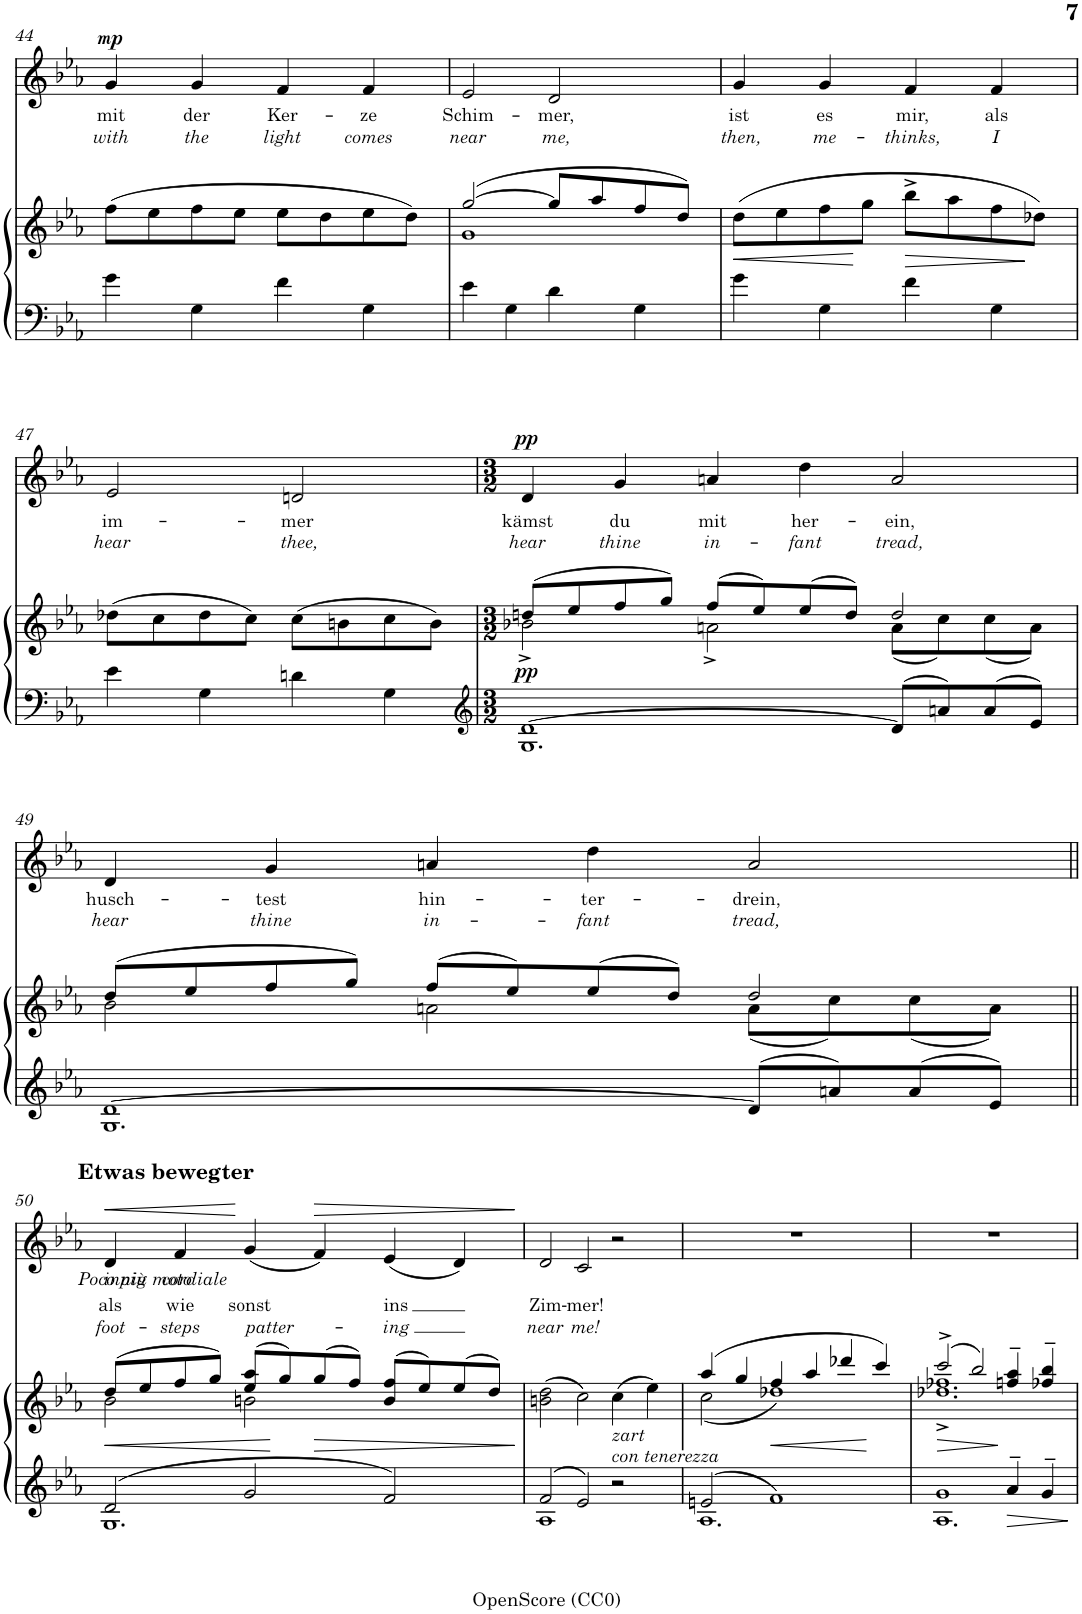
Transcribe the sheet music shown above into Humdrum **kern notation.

**kern	**kern	**dynam	**kern	**text	**text	**dynam
*part2	*part2	*part2	*part1	*part1	*part1	*part1
*staff3	*staff2	*staff2/3	*staff1	*staff1	*staff1	*staff1
*I"Piano	*	*	*I"Voice	*	*	*
*I'Pno	*	*	*	*	*	*
!!LO:PB:g=z
*clefF4	*clefG2	*	*clefG2	*	*	*
*k[b-e-a-]	*k[b-e-a-]	*	*k[b-e-a-]	*	*	*
*M4/4	*M4/4	*	*M4/4	*	*	*
=44	=44	=44	=44	=44	=44	=44
!	!	!	!	!LO:LY:b	!LO:LY:b	!LO:DY:a
4g\	(8ff\L	.	4g/	mit	with	mp
.	8ee-\	.	.	.	.	.
!	!	!	!	!LO:LY:b	!LO:LY:b	!
4G\	8ff\	.	4g/	der	the	.
.	8ee-\J	.	.	.	.	.
!	!	!	!	!LO:LY:b	!LO:LY:b	!
4f\	8ee-\L	.	4f/	Ker-	light	.
.	8dd\	.	.	.	.	.
!	!	!	!	!LO:LY:b	!LO:LY:b	!
4G\	8ee-\	.	4f/	-ze	comes	.
.	8dd\J)	.	.	.	.	.
=45	=45	=45	=45	=45	=45	=45
*	*^	*	*	*	*	*
!	!	!	!	!	!LO:LY:b	!LO:LY:b	!
4e-\	([2gg/	1g	.	2e-/	Schim-	near	.
4G\	.	.	.	.	.	.	.
!	!	!	!	!	!LO:LY:b	!LO:LY:b	!
4d\	8gg/L]	.	.	2d/	-mer,	me,	.
.	8aa-/	.	.	.	.	.	.
4G\	8ff/	.	.	.	.	.	.
.	8dd/J)	.	.	.	.	.	.
*	*v	*v	*	*	*	*	*
=46	=46	=46	=46	=46	=46	=46
!	!	!LO:HP:b	!	!LO:LY:b	!LO:LY:b	!
4g\	(8dd\L	<	4g/	ist	then,	.
.	8ee-\	.	.	.	.	.
!	!	!	!	!LO:LY:b	!LO:LY:b	!
4G\	8ff\	.	4g/	es	me-	.
.	8gg\J	[	.	.	.	.
!	!	!LO:HP:b	!	!LO:LY:b	!LO:LY:b	!
4f\	8bb-^\L	>	4f/	mir,	-thinks,	.
.	8aa-\	.	.	.	.	.
!	!	!	!	!LO:LY:b	!LO:LY:b	!
4G\	8ff\	.	4f/	als	I	.
.	8dd-X\J)	]	.	.	.	.
!!LO:LB:g=z
=47	=47	=47	=47	=47	=47	=47
!	!	!	!	!LO:LY:b	!LO:LY:b	!
4e-\	(8dd-X\L	.	2e-/	im-	hear	.
.	8cc\	.	.	.	.	.
4G\	8dd-\	.	.	.	.	.
.	8cc\J)	.	.	.	.	.
!	!	!	!	!LO:LY:b	!LO:LY:b	!
4dn\	(8cc\L	.	2dn/	-mer	thee,	.
.	8bn\	.	.	.	.	.
4G\	8cc\	.	.	.	.	.
.	8b\J)	.	.	.	.	.
=48	=48	=48	=48	=48	=48	=48
*clefG2	*	*	*	*	*	*
*M3/2	*M3/2	*	*M3/2	*	*	*
*^	*^	*	*	*	*	*
!	!	!	!	!LO:DY:a=2	!	!LO:LY:b	!LO:LY:b	!LO:DY:a
[1d	1.G	(8ddn/L	2b-X^\	pp	4d/	kämst	hear	pp
.	.	8ee-/	.	.	.	.	.	.
!	!	!	!	!	!	!LO:LY:b	!LO:LY:b	!
.	.	8ff/	.	.	4g/	du	thine	.
.	.	8gg/J)	.	.	.	.	.	.
!	!	!	!	!	!	!LO:LY:b	!LO:LY:b	!
.	.	(8ff/L	2an^\	.	4an/	mit	in-	.
.	.	8ee-/)	.	.	.	.	.	.
!	!	!	!	!	!	!LO:LY:b	!LO:LY:b	!
.	.	(8ee-/	.	.	4dd\	her-	-fant	.
.	.	8dd/J)	.	.	.	.	.	.
!	!	!	!	!	!	!LO:LY:b	!LO:LY:b	!
8d/L]	.	(<8a\L	2dd/	.	2a/	-ein,	tread,	.
8an/	.	8cc\)	.	.	.	.	.	.
8a/	.	(<8cc\	.	.	.	.	.	.
8e-/J	.	8a\J)	.	.	.	.	.	.
!!LO:LB:g=z
=49	=49	=49	=49	=49	=49	=49	=49	=49
!	!	!	!	!	!	!LO:LY:b	!LO:LY:b	!
[1d	1.G	(8dd/L	2b-\	.	4d/	husch-	hear	.
.	.	8ee-/	.	.	.	.	.	.
!	!	!	!	!	!	!LO:LY:b	!LO:LY:b	!
.	.	8ff/	.	.	4g/	-test	thine	.
.	.	8gg/J)	.	.	.	.	.	.
!	!	!	!	!	!	!LO:LY:b	!LO:LY:b	!
.	.	(8ff/L	2an\	.	4an/	hin-	in-	.
.	.	8ee-/)	.	.	.	.	.	.
!	!	!	!	!	!	!LO:LY:b	!LO:LY:b	!
.	.	(8ee-/	.	.	4dd\	-ter-	-fant	.
.	.	8dd/J)	.	.	.	.	.	.
!	!	!	!	!	!	!LO:LY:b	!LO:LY:b	!
8d/L]	.	(<8a\L	2dd/	.	2a/	-drein,	tread,	.
8an/	.	8cc\)	.	.	.	.	.	.
8a/	.	(<8cc\	.	.	.	.	.	.
8e-/J	.	8a\J)	.	.	.	.	.	.
!!LO:LB:g=z
=50||	=50||	=50||	=50||	=50||	=50||	=50||	=50||	=50||
!	!	!	!	!	!LO:TX:a:B:t=Etwas bewegter	!	!	!
!	!	!	!	!	!LO:TX:b:i:t=Poco più moto	!	!	!
!	!	!	!	!	!LO:TX:b:i:t=innig   cordiale	!	!	!
!	!	!	!	!LO:HP:b	!	!LO:LY:b	!LO:LY:b	!LO:HP:b
2d/	1.G	(8dd/L	2b-\	<	4d/	als	foot-	<
.	.	8ee-/	.	.	.	.	.	.
!	!	!	!	!	!	!LO:LY:b	!LO:LY:b	!
.	.	8ff/	.	.	4f/	wie	-steps	.
.	.	8gg/J)	.	.	.	.	.	.
!	!	!	!	!	!	!LO:LY:b	!LO:LY:b	!
2g/	.	(8ee-/ 8aa-/L	2bn\	.	(4g/	sonst	patter-	[
.	.	8gg/)	.	[	.	.	.	.
!	!	!	!	!LO:HP:b	!	!	!	!LO:HP:b
.	.	(8gg/	.	>	4f/)	.	.	>
.	.	8ff/J)	.	.	.	.	.	.
!	!	!	!	!	!	!LO:LY:b	!LO:LY:b	!
2f/	.	(>8b/ 8ff/L	2ryy	.	(4e-/	ins	-ing	.
.	.	8ee-/)	.	.	.	.	.	.
.	.	(>8ee-/	.	.	4d/)	.	.	.
.	.	8dd/J)	.	.	.	.	.	.
*v	*v	*	*	*	*	*	*	*
*	*v	*v	*	*	*	*	*
.	.	]	.	.	.	]
=51	=51	=51	=51	=51	=51	=51
*^	*	*	*	*	*	*
!	!	!	!	!	!LO:LY:b	!LO:LY:b	!
2f/	1A-	(2bn\ 2dd\	.	2d/	Zim-	near	.
!	!	!	!	!	!LO:LY:b	!LO:LY:b	!
2e-/	.	2cc\)	.	2c/	-mer!	me!	.
!	!	!LO:TX:b:i:t=zart	!	!	!	!	!
!	!	!LO:TX:b:t=con tenerezza	!	!	!	!	!
2r	2ryy	(4cc\	.	2r	.	.	.
.	.	4ee-\)	.	.	.	.	.
=52	=52	=52	=52	=52	=52	=52	=52
*	*	*^	*	*	*	*	*
2en/	1.A-	(4aa-/	(2cc\	.	1.r	.	.	.
.	.	4gg/	.	.	.	.	.	.
!	!	!	!	!LO:HP:b	!	!	!	!
1f	.	4ff/	1dd-X)	<	.	.	.	.
.	.	4aa-/	.	.	.	.	.	.
.	.	4ddd-X/	.	.	.	.	.	.
.	.	4ccc/)	.	[	.	.	.	.
=53	=53	=53	=53	=53	=53	=53	=53	=53
!	!	!	!	!LO:HP:b	!	!	!	!
1g	1.A-	(2ccc^/	1.dd-X^ 1.ff-X^	>	1.r	.	.	.
.	.	2bb-/)	.	.	.	.	.	.
4a-~/	.	4ffn/~ 4aa-/~	.	]	.	.	.	.
4g~/	.	4ff-X/~ 4bb-/~	.	.	.	.	.	.
*v	*v	*	*	*	*	*	*	*
*	*v	*v	*	*	*	*	*
=	=	=	=	=	=	=
*-	*-	*-	*-	*-	*-	*-
